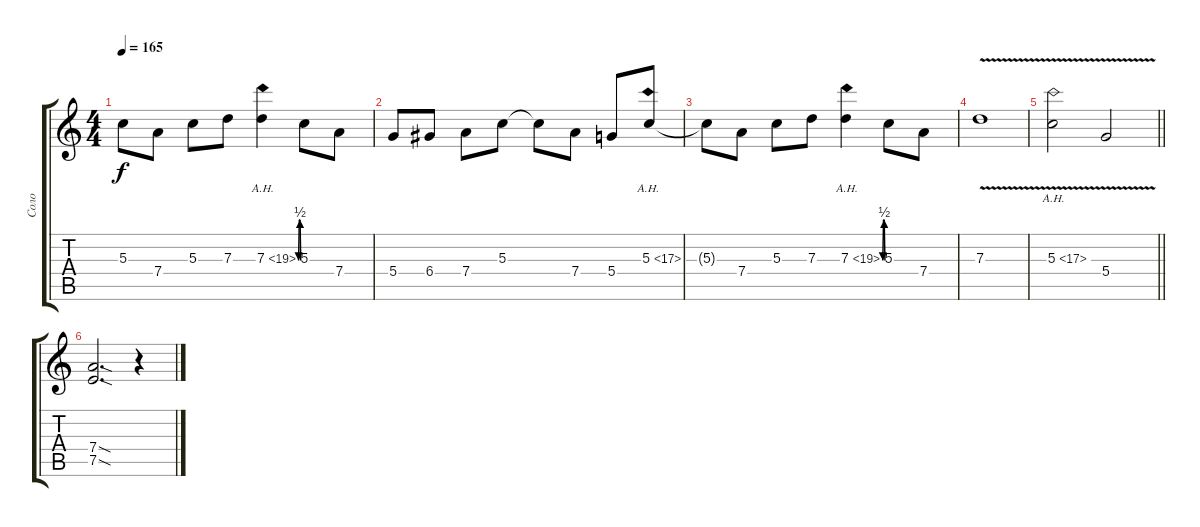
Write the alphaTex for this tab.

\track ("Соло" "Соло") {instrument distortionguitar}
\staff {score tabs}
\tuning (E4 B3 G3 D3 A2 E2) {hide}
\ts (4 4)
\tempo 165
\clef g2
\ks c
5.3{t}.8{dy f} 7.4.8 5.3.8 7.3.8 7.3{be (custom 0 0 10 2 20 2 30 0 60 0) ah 12}.4 5.3.8 7.4.8 |
5.4.8 6.4.8 7.4.8 5.3.8 5.3{t}.8 7.4.8 5.4.8 5.3{ah 12}.8 |
5.3{t}.8 7.4.8 5.3.8 7.3.8 7.3{be (custom 0 0 10 2 20 2 30 0 60 0) ah 12}.4 5.3.8 7.4.8 |
7.3{v}.1 |
\barLineRight lightlight
5.3{ah 12 v}.2 5.4{v}.2 |
(7.4{sod} 7.5{sod}).2{d} r.4
